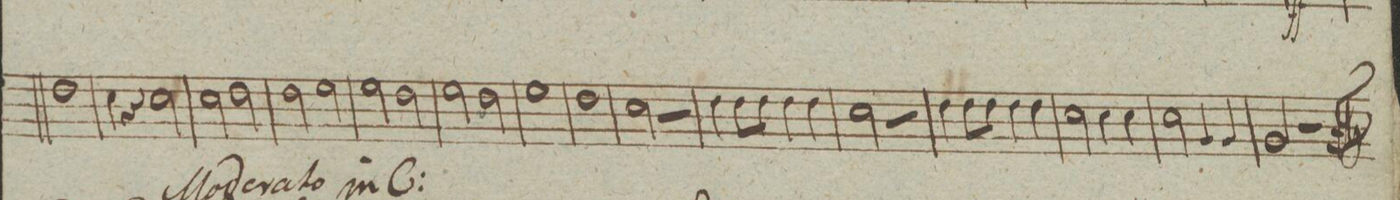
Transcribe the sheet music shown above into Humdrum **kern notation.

**kern	**dynam
*I"Tromba. 1ma in C.	*
*clefG2	*
*k[]	*
*met(c|)	*
*M2/2	*
1dd\	.
=221	=221
4cc\	.
4r	.
2cc\	.
=222	=222
2cc\	.
2dd\	.
=223	=223
2dd\	.
2ee\	.
=224	=224
2ee\	.
2dd\	.
=225	=225
2ee\	.
2dd\	.
=226	=226
1ee\	.
=227	=227
1dd\	.
=228	=228
2cc\	.
2r	.
=229	=229
4dd\	.
8dd\L	.
8dd\J	.
4dd\	.
4dd\	.
=230	=230
2cc\	.
2r	.
=231	=231
4dd\	.
8dd\L	.
8dd\J	.
4dd\	.
4dd\	.
=232	=232
2cc\	.
4cc\	.
4cc\	.
=233	=233
2cc\	.
4g/	.
4g/	.
=234	=234
2g/	.
2r	.
==	==
*-	*-
